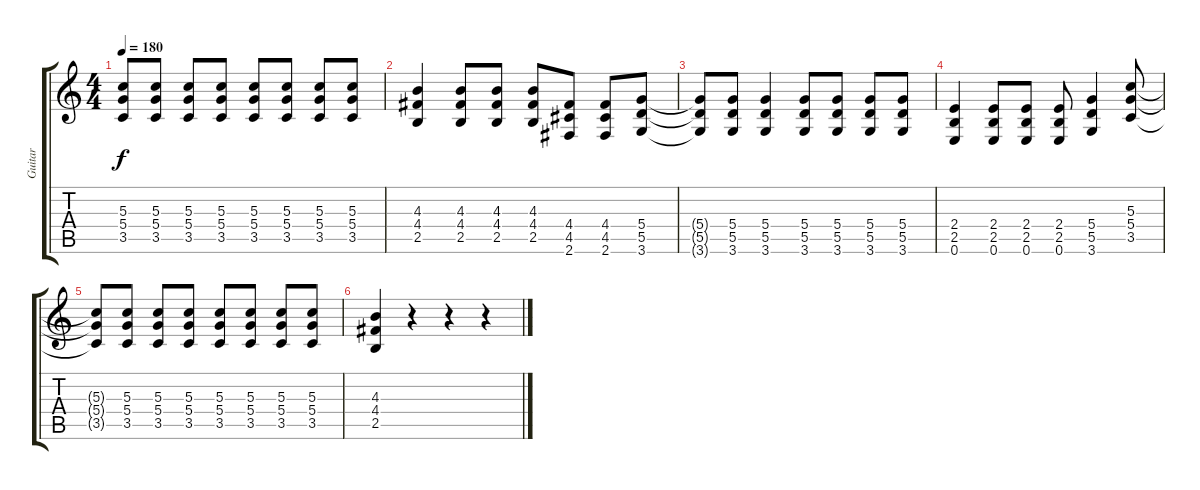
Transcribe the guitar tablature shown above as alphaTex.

\track ("Guitar" "Guitar") {instrument distortionguitar}
\staff {score tabs}
\tuning (E4 B3 G3 D3 A2 E2) {hide}
\ts (4 4)
\tempo 180
\clef g2
\ks c
(5.3{t} 5.4{t} 3.5{t}).8{dy f} (5.3 5.4 3.5).8 (5.3 5.4 3.5).8 (5.3 5.4 3.5).8 (5.3 5.4 3.5).8 (5.3 5.4 3.5).8 (5.3 5.4 3.5).8 (5.3 5.4 3.5).8 |
(4.3 4.4 2.5).4 (4.3 4.4 2.5).8 (4.3 4.4 2.5).8 (4.3 4.4 2.5).8 (4.4 4.5 2.6).8 (4.4 4.5 2.6).8 (5.4 5.5 3.6).8 |
(5.4{t} 5.5{t} 3.6{t}).8 (5.4 5.5 3.6).8 (5.4 5.5 3.6).4 (5.4 5.5 3.6).8 (5.4 5.5 3.6).8 (5.4 5.5 3.6).8 (5.4 5.5 3.6).8 |
(2.4 2.5 0.6).4 (2.4 2.5 0.6).8 (2.4 2.5 0.6).8 (2.4 2.5 0.6).8 (5.4 5.5 3.6).4 (5.3 5.4 3.5).8 |
(5.3{t} 5.4{t} 3.5{t}).8 (5.3 5.4 3.5).8 (5.3 5.4 3.5).8 (5.3 5.4 3.5).8 (5.3 5.4 3.5).8 (5.3 5.4 3.5).8 (5.3 5.4 3.5).8 (5.3 5.4 3.5).8 |
(4.3 4.4 2.5).4 r.4 r.4 r.4
